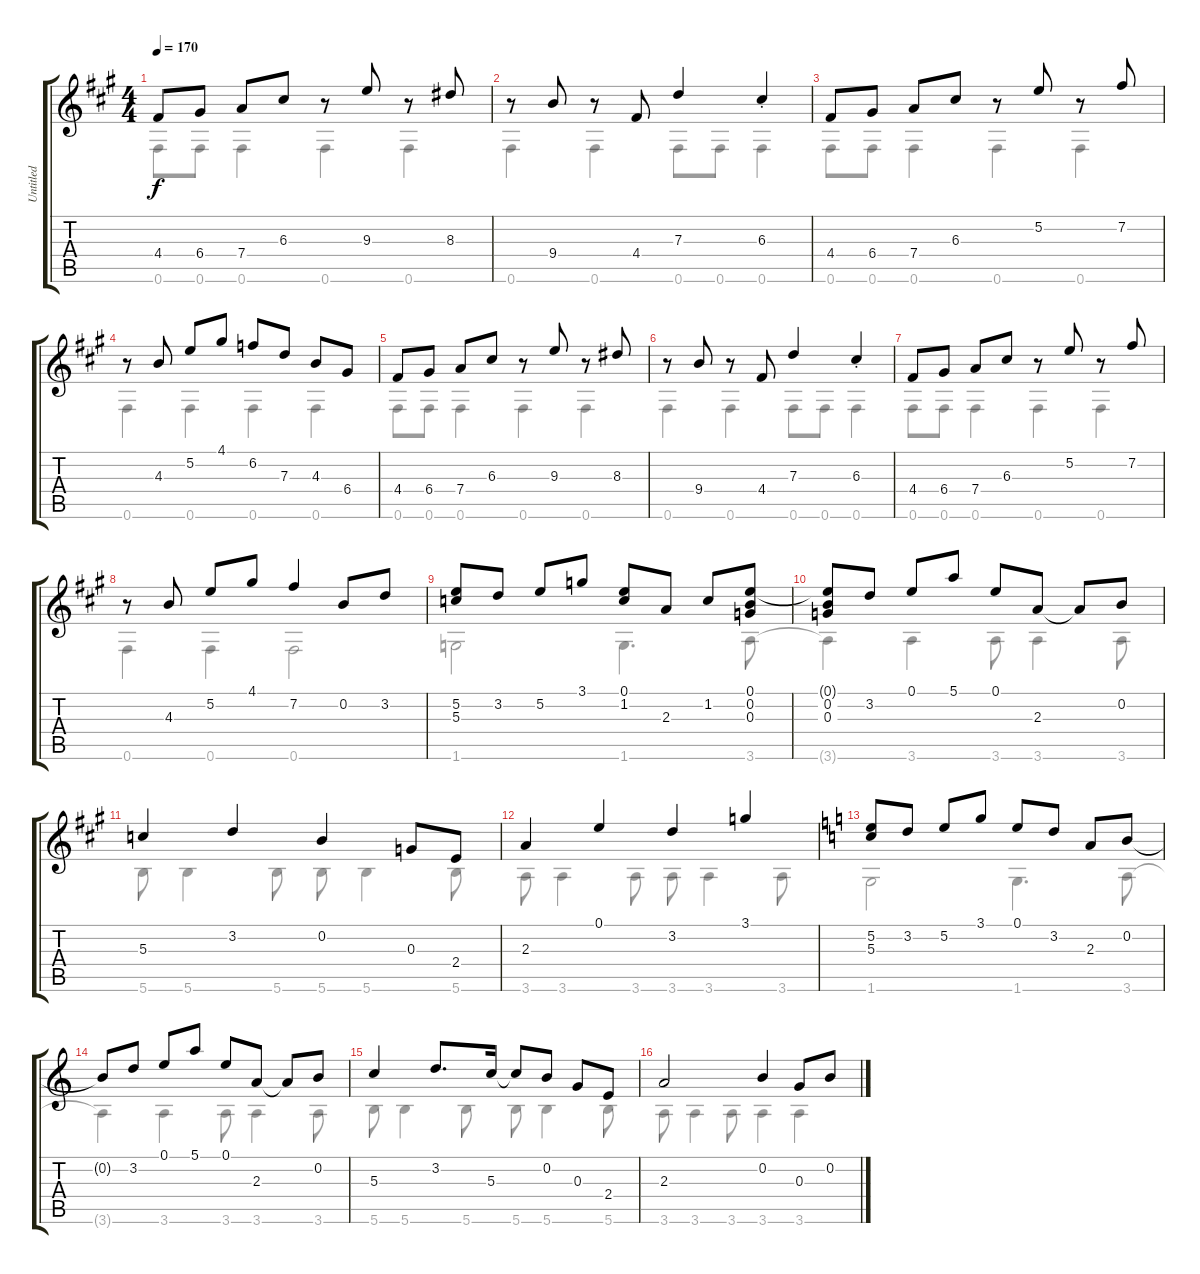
\track ("Untitled" "Untitled") {instrument acousticguitarnylon}
\staff {score tabs}
\tuning (E4 B3 G3 D3 A2 Gb2) {hide}
\voice
\ts (4 4)
\tempo 170
\clef g2
\ks a
4.4.8{dy f} 6.4.8 7.4.8 6.3.8 r.8 9.3.8 r.8 8.3.8 |
r.8 9.4.8 r.8 4.4.8 7.3.4 6.3{st}.4 |
4.4.8 6.4.8 7.4.8 6.3.8 r.8 5.2.8 r.8 7.2.8 |
r.8 4.3.8 5.2.8 4.1.8 6.2.8 7.3.8 4.3.8 6.4.8 |
4.4.8 6.4.8 7.4.8 6.3.8 r.8 9.3.8 r.8 8.3.8 |
r.8 9.4.8 r.8 4.4.8 7.3.4 6.3{st}.4 |
4.4.8 6.4.8 7.4.8 6.3.8 r.8 5.2.8 r.8 7.2.8 |
r.8 4.3.8 5.2.8 4.1.8 7.2.4 0.2.8 3.2.8 |
(5.2 5.3).8 3.2.8 5.2.8 3.1.8 (0.1 1.2).8 2.3.8 1.2.8 (0.1 0.2 0.3).8 |
(0.1{t} 0.2 0.3).8 3.2.8 0.1.8 5.1.8 0.1.8 2.3.8 2.3{t}.8 0.2.8 |
5.3.4 3.2.4 0.2.4 0.3.8 2.4.8 |
2.3.4 0.1.4 3.2.4 3.1.4 |
\ks c
(5.2 5.3).8 3.2.8 5.2.8 3.1.8 0.1.8 3.2.8 2.3.8 0.2.8 |
0.2{t}.8 3.2.8 0.1.8 5.1.8 0.1.8 2.3.8 2.3{t}.8 0.2.8 |
5.3.4 3.2.8{d} 5.3.16 5.3{t}.8 0.2.8 0.3.8 2.4.8 |
2.3.2 0.2.4 0.3.8 0.2.8
\voice
\clef g2
\ottava regular
\simile none
\ks a
0.6.8{dy f} 0.6.8 0.6.4 0.6.4 0.6.4 |
0.6.4 0.6.4 0.6.8 0.6.8 0.6.4 |
0.6.8 0.6.8 0.6.4 0.6.4 0.6.4 |
0.6.4 0.6.4 0.6.4 0.6.4 |
0.6.8 0.6.8 0.6.4 0.6.4 0.6.4 |
0.6.4 0.6.4 0.6.8 0.6.8 0.6.4 |
0.6.8 0.6.8 0.6.4 0.6.4 0.6.4 |
0.6.4 0.6.4 0.6.2 |
1.6.2 1.6.4{d} 3.6.8 |
3.6{t}.4 3.6.4 3.6.8 3.6.4 3.6.8 |
5.6.8 5.6.4 5.6.8 5.6.8 5.6.4 5.6.8 |
3.6.8 3.6.4 3.6.8 3.6.8 3.6.4 3.6.8 |
\ks c
1.6.2 1.6.4{d} 3.6.8 |
3.6{t}.4 3.6.4 3.6.8 3.6.4 3.6.8 |
5.6.8 5.6.4 5.6.8 5.6.8 5.6.4 5.6.8 |
3.6.8 3.6.4 3.6.8 3.6.4 3.6.4
